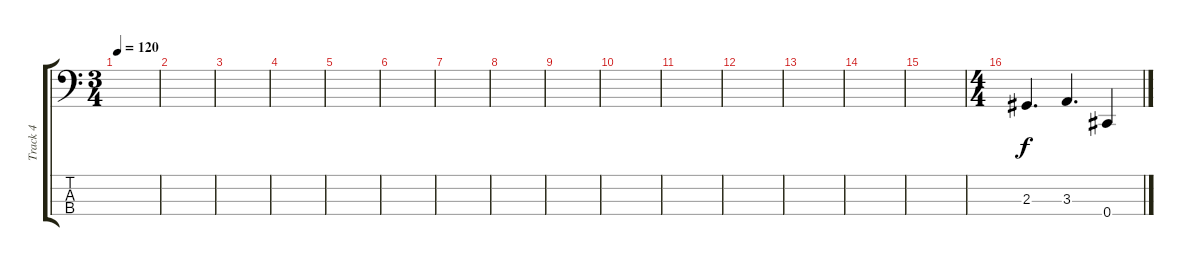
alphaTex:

\track ("Track 4" "Track 4") {instrument slapbass1}
\staff {score tabs}
\tuning (E2 B1 Gb1 Db1) {hide}
\ts (3 4)
\tempo 120
\clef f4
\ks c
|
|
|
|
|
|
|
|
|
|
|
|
|
|
|
\ts (4 4)
2.3.4{d} 3.3.4{d} 0.4.4
